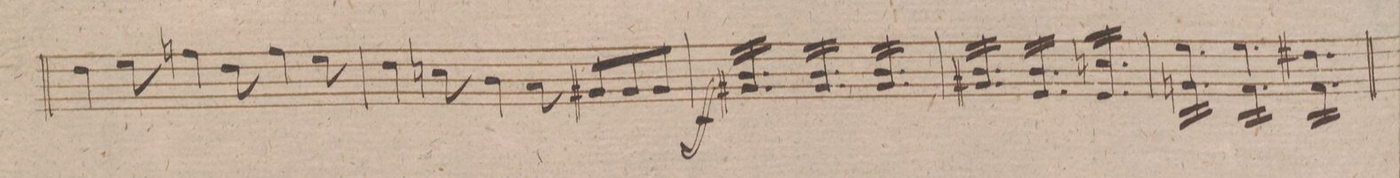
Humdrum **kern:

**kern	**dynam
*I"Violino 2do	*
*clefG2	*
*k[f#]	*
*M9/8	*
4dd\	.
8ee\	.
4ffn\	.
8dd\	.
4ff\	.
8ee\	.
=82	=82
4dd\	.
8ccn\	.
4b\	.
8a/	.
8g#X/L	.
8g#/	.
8g#/J	.
=83	=83
*tremolo	*
16bLL 16g#X/	ff
16b 16g#/	.
16b 16g#/	.
16b 16g#/	.
16b 16g#/	.
16bJJ 16g#/	.
16bLL 16g#/	.
16b 16g#/	.
16b 16g#/	.
16b 16g#/	.
16b 16g#/	.
16bJJ 16g#/	.
16bLL 16g#/	.
16b 16g#/	.
16b 16g#/	.
16b 16g#/	.
16b 16g#/	.
16bJJ 16g#/	.
=84	=84
16bLL 16g#X/	.
16b 16g#/	.
16b 16g#/	.
16b 16g#/	.
16b 16g#/	.
16bJJ 16g#/	.
16bLL 16e/	.
16b 16e/	.
16b 16e/	.
16b 16e/	.
16b 16e/	.
16bJJ 16e/	.
16ccnLL 16e/	.
16cc 16e/	.
16cc 16e/	.
16cc 16e/	.
16cc 16e/	.
16ccJJ 16e/	.
=85	=85
16eeLL 16gn\	.
16ee 16g\	.
16ee 16g\	.
16ee 16g\	.
16ee 16g\	.
16eeJJ 16g\	.
16eeLL 16f#\	.
16ee 16f#\	.
16ee 16f#\	.
16ee 16f#\	.
16ee 16f#\	.
16eeJJ 16f#\	.
16dd#XLL 16f#\	.
16dd# 16f#\	.
16dd# 16f#\	.
16dd# 16f#\	.
16dd# 16f#\	.
16dd#JJ 16f#\	.
*Xtremolo	*
=86	=86
*-	*-
